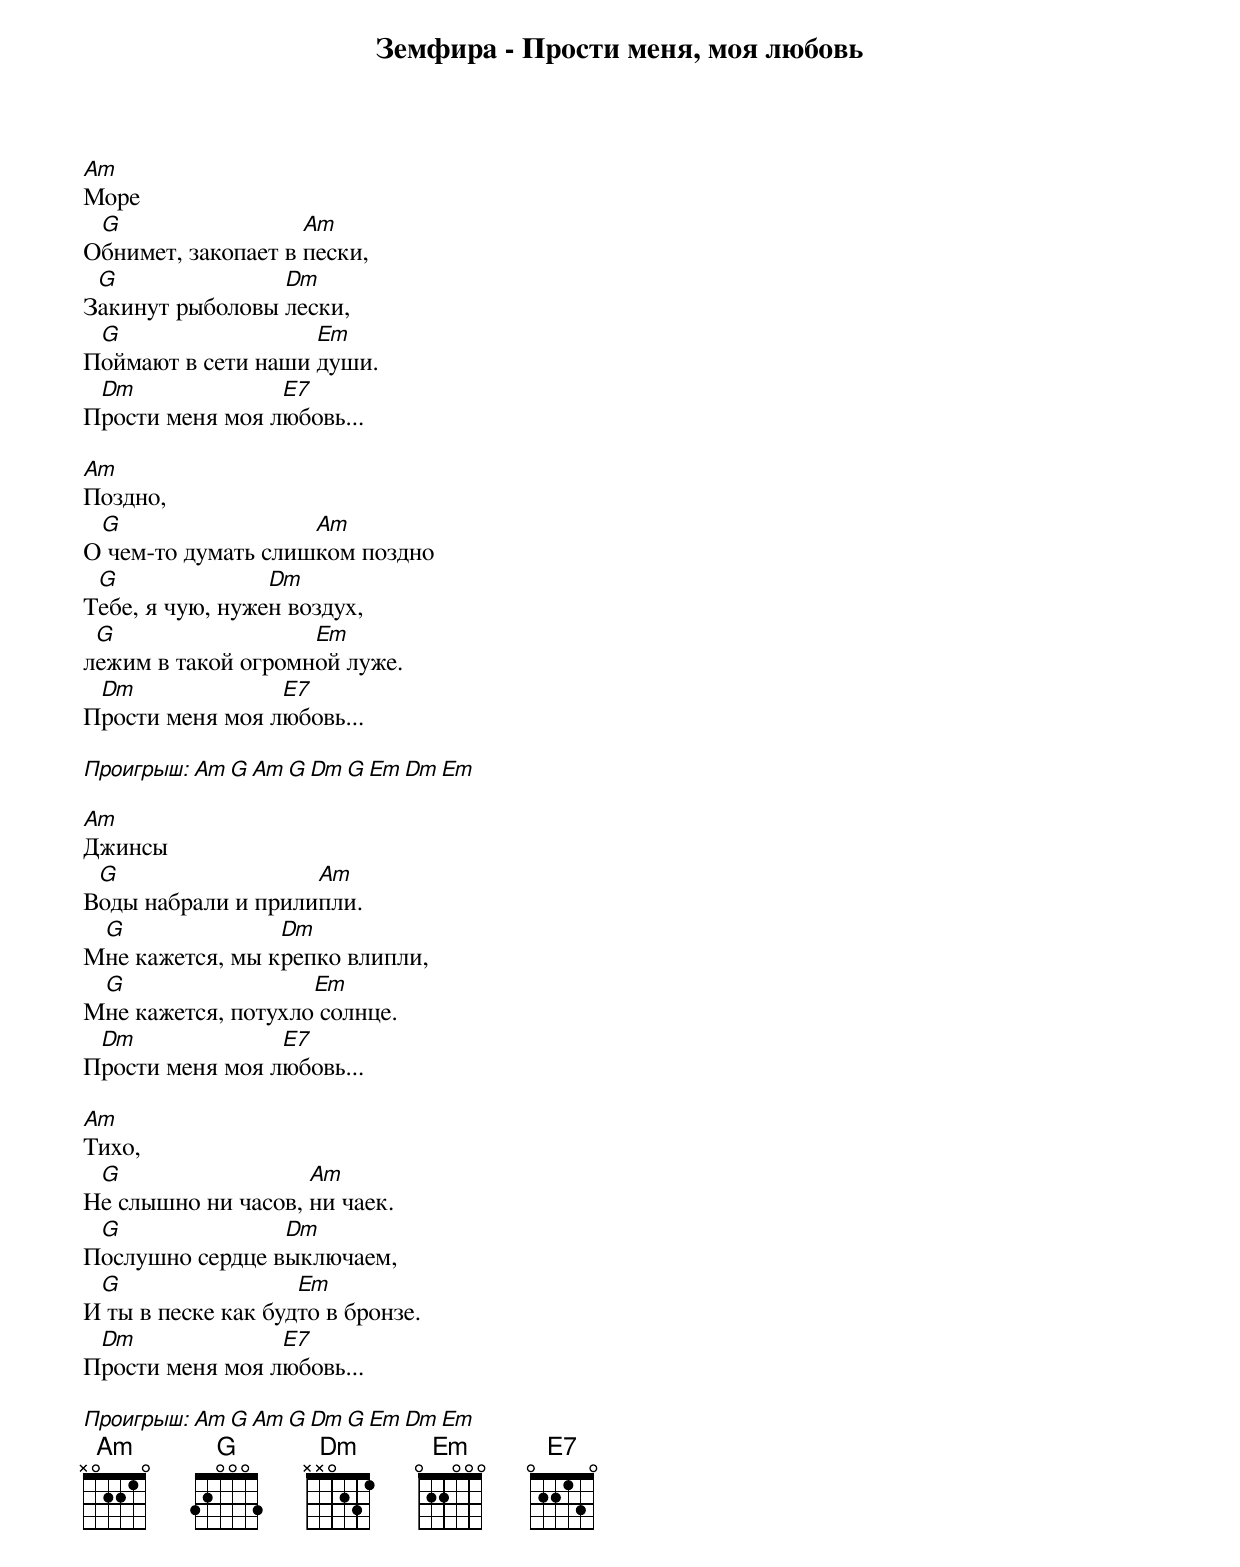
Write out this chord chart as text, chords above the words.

Земфира - Прости меня, моя любовь

Am
Море
 G                  Am
Обнимет, закопает в пески,
 G               Dm
Закинут рыболовы лески,
 G                  Em
Поймают в сети наши души.
 Dm              E7
Прости меня моя любовь...

Am
Поздно,
 G                  Am
О чем-то думать слишком поздно
 G               Dm
Тебе, я чую, нужен воздух,
 G                  Em
лежим в такой огромной луже.
 Dm              E7
Прости меня моя любовь...

Проигрыш: Am G Am G Dm G Em Dm Em

Am
Джинсы
 G                  Am
Воды набрали и прилипли.
 G               Dm
Мне кажется, мы крепко влипли,
 G                  Em
Мне кажется, потухло солнце.
 Dm              E7
Прости меня моя любовь...

Am
Тихо,
 G                  Am
Не слышно ни часов, ни чаек.
 G               Dm
Послушно сердце выключаем,
 G                  Em
И ты в песке как будто в бронзе.
 Dm              E7
Прости меня моя любовь...

Проигрыш: Am G Am G Dm G Em Dm Em
